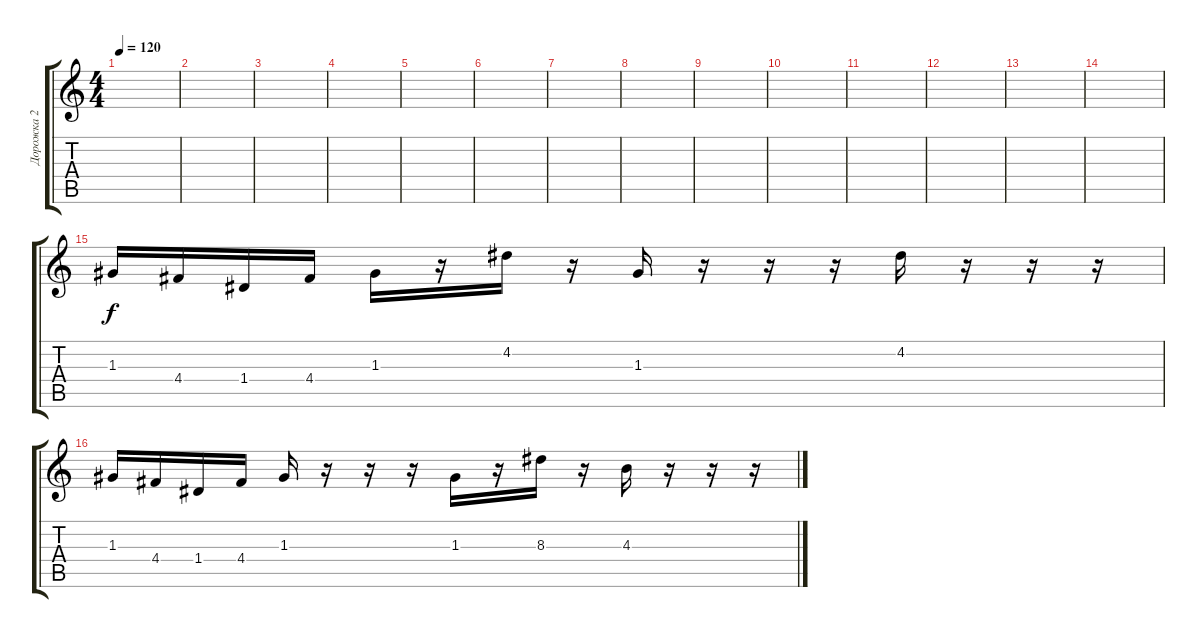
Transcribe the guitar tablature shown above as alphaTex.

\track ("Дорожка 2" "Дорожка 2") {instrument synthbass1}
\staff {score tabs}
\tuning (E4 B3 G3 D3 A2 E2) {hide}
\ts (4 4)
\tempo 120
\clef g2
\ks c
|
|
|
|
|
|
|
|
|
|
|
|
|
|
1.3.16{dy f} 4.4.16 1.4.16 4.4.16 1.3.16 r.16 4.2.16 r.16 1.3.16 r.16 r.16 r.16 4.2.16 r.16 r.16 r.16 |
1.3.16 4.4.16 1.4.16 4.4.16 1.3.16 r.16 r.16 r.16 1.3.16 r.16 8.3.16 r.16 4.3.16 r.16 r.16 r.16
